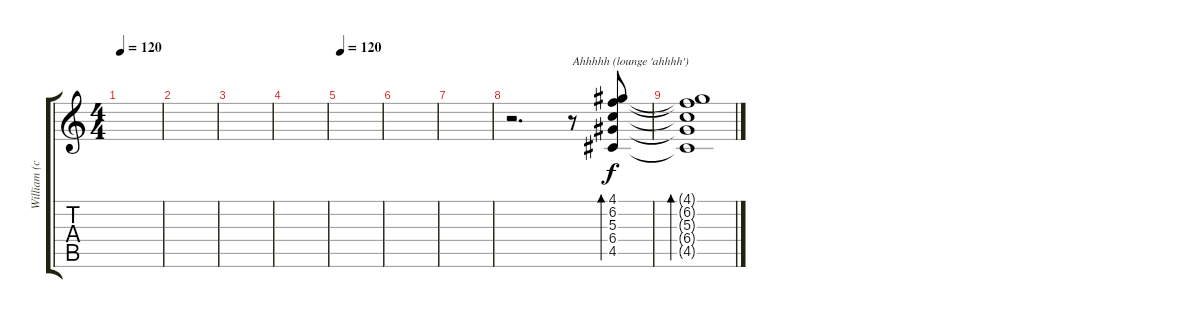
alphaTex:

\track ("William (clean)" "William (c") {instrument acousticguitarsteel}
\staff {score tabs}
\tuning (E4 B3 G3 D3 A2 D2) {hide}
\ts (4 4)
\tempo 120
\clef g2
\ks c
|
|
|
|
\tempo 120
|
|
|
r.2{d} r.8{txt "Ahhhhh (lounge 'ahhhh')"} (4.1 6.2 5.3 6.4 4.5).8{bd 120} |
(4.1{t} 6.2{t} 5.3{t} 6.4{t} 4.5{t}).1{bd 240}
